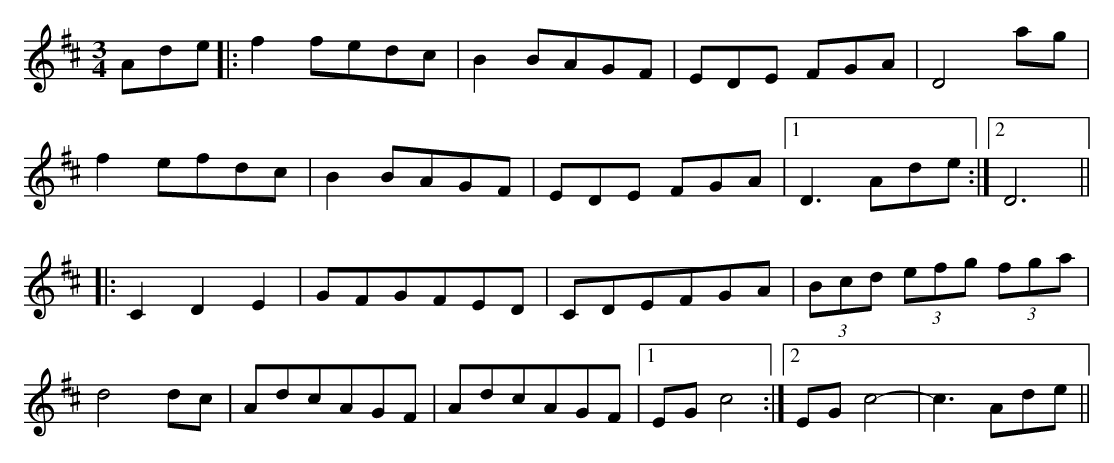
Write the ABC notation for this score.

X:1
M:3/4
K:D
Ade|:f2 fedc|B2 BAGF|EDE FGA|D4ag|
f2 efdc|B2 BAGF|EDE FGA|1 D3 Ade:|2 D6||
|:C2D2E2|GFGFED|CDEFGA|(3Bcd (3efg (3fga|
d4dc|AdcAGF|AdcAGF|1 EG c4:|2 EG c4-|c3 Ade||
